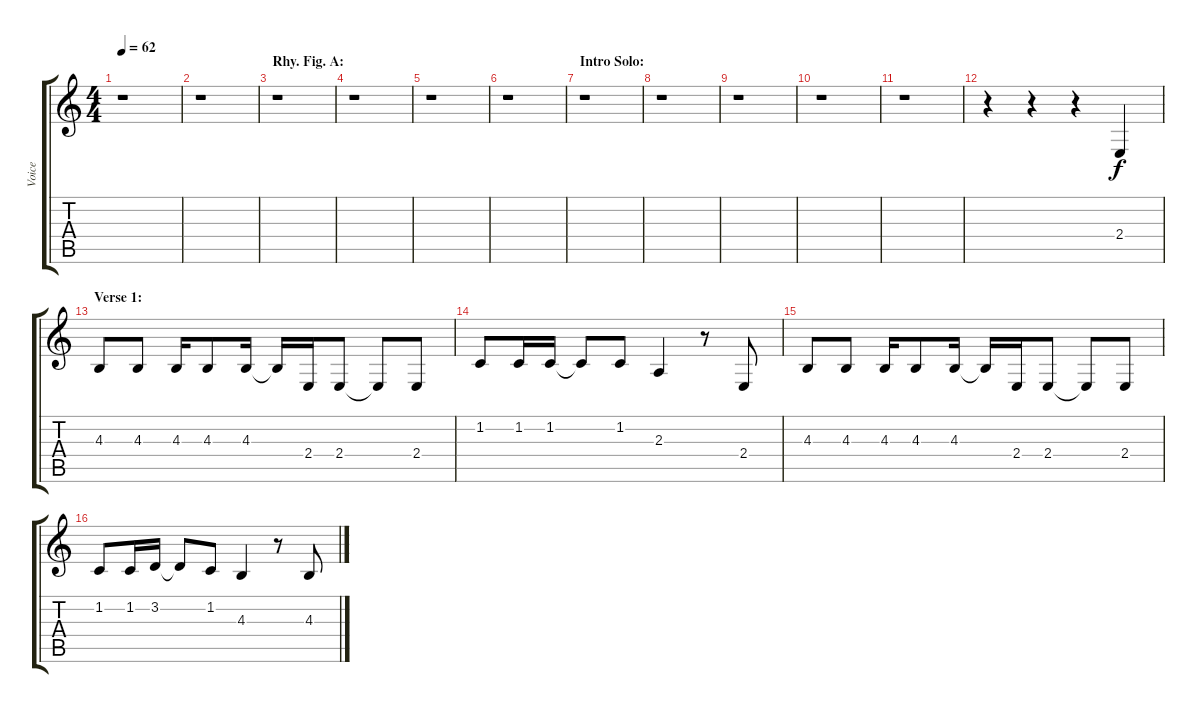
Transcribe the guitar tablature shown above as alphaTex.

\track ("Voice" "Voice") {instrument oboe}
\staff {score tabs}
\tuning (E4 B3 G3 D3 A2 E2) {hide}
\ts (4 4)
\tempo 62
\clef g2
\ks c
r.1{dy f instrument oboe} |
r.1 |
\section ("" "Rhy. Fig. A:")
r.1 |
r.1 |
r.1 |
r.1 |
\section ("" "Intro Solo:")
r.1 |
r.1 |
r.1 |
r.1 |
r.1 |
r.4 r.4 r.4 2.4.4 |
\section ("" "Verse 1:")
4.3.8 4.3.8 4.3.16 4.3.8 4.3.16 4.3{t}.16 2.4.16 2.4.8 2.4{t}.8 2.4.8 |
1.2.8 1.2.16 1.2.16 1.2{t}.8 1.2.8 2.3.4 r.8 2.4.8 |
4.3.8 4.3.8 4.3.16 4.3.8 4.3.16 4.3{t}.16 2.4.16 2.4.8 2.4{t}.8 2.4.8 |
1.2.8 1.2.16 3.2.16 3.2{t}.8 1.2.8 4.3.4 r.8 4.3.8
